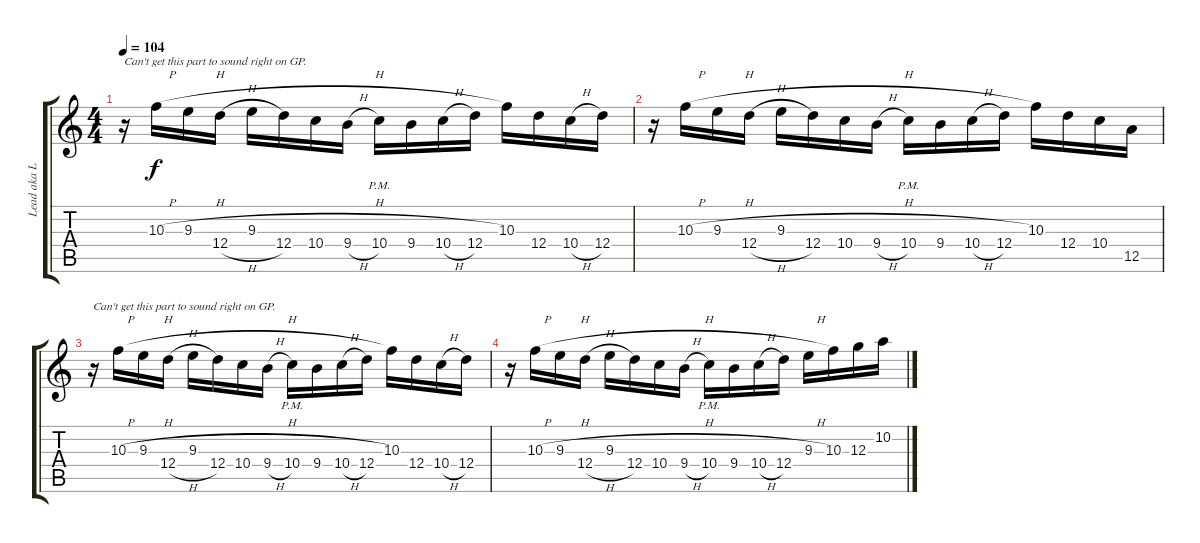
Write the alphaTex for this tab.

\track ("Lead aka Lil' Seezey" "Lead aka L") {instrument distortionguitar}
\staff {score tabs}
\tuning (E4 B3 G3 D3 A2 D2) {hide}
\ts (4 4)
\tempo 104
\clef g2
\ks c
r.16{txt "Can't get this part to sound right on GP." dy f} 10.3{h}.16 9.3{h}.16 12.4{h}.16 9.3{h}.16 12.4.16 10.4.16 9.4{h}.16 10.4{pm}.16 9.4.16 10.4{h}.16 12.4.16 10.3.16 12.4.16 10.4{h}.16 12.4.16 |
r.16 10.3{h}.16 9.3{h}.16 12.4{h}.16 9.3{h}.16 12.4.16 10.4.16 9.4{h}.16 10.4{pm}.16 9.4.16 10.4{h}.16 12.4.16 10.3.16 12.4.16 10.4.16 12.5.16 |
r.16{txt "Can't get this part to sound right on GP."} 10.3{h}.16 9.3{h}.16 12.4{h}.16 9.3{h}.16 12.4.16 10.4.16 9.4{h}.16 10.4{pm}.16 9.4.16 10.4{h}.16 12.4.16 10.3.16 12.4.16 10.4{h}.16 12.4.16 |
r.16 10.3{h}.16 9.3{h}.16 12.4{h}.16 9.3{h}.16 12.4.16 10.4.16 9.4{h}.16 10.4{pm}.16 9.4.16 10.4{h}.16 12.4.16 9.3{h}.16 10.3.16 12.3.16 10.2.16
